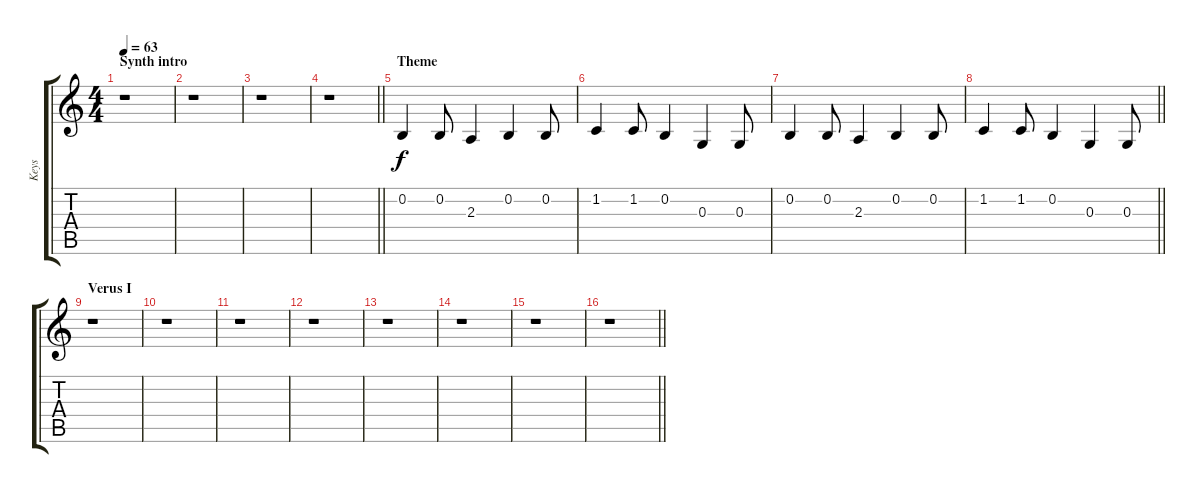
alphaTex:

\track ("Keys" "Keys") {instrument stringensemble1}
\staff {score tabs}
\tuning (E4 B3 G3 D3 A2 E2) {hide}
\ts (4 4)
\section ("" "Synth intro")
\tempo 63
\clef g2
\ks c
r.1{dy f instrument stringensemble1} |
r.1 |
r.1 |
\barLineRight lightlight
r.1 |
\section ("" "Theme")
0.2.4 0.2.8 2.3.4 0.2.4 0.2.8 |
1.2.4 1.2.8 0.2.4 0.3.4 0.3.8 |
0.2.4 0.2.8 2.3.4 0.2.4 0.2.8 |
\barLineRight lightlight
1.2.4 1.2.8 0.2.4 0.3.4 0.3.8 |
\section ("" "Verus I")
r.1 |
r.1 |
r.1 |
r.1 |
r.1 |
r.1 |
r.1 |
\barLineRight lightlight
r.1
